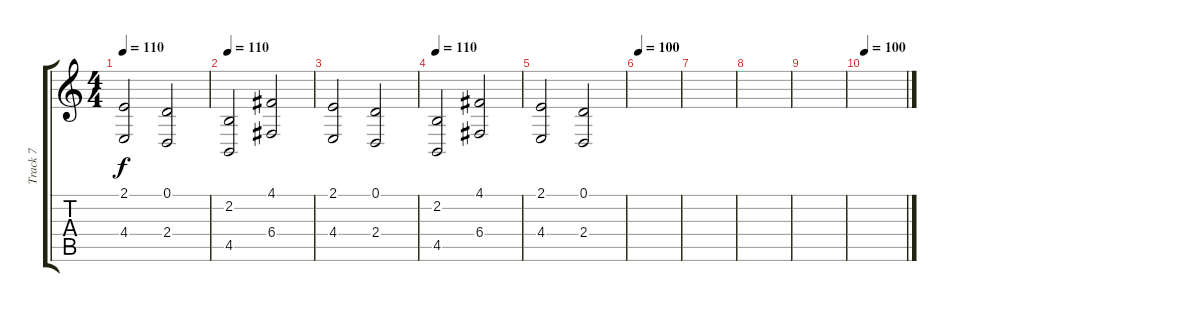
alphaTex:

\track ("Track 7" "Track 7") {instrument stringensemble1}
\staff {score tabs}
\tuning (D4 A3 F3 C3 G2 D2) {hide}
\ts (4 4)
\tempo 110
\clef g2
\ks c
(2.1 4.4).2{dy f} (0.1 2.4).2 |
\tempo 110
(2.2 4.5).2 (4.1 6.4).2 |
(2.1 4.4).2 (0.1 2.4).2 |
\tempo 110
(2.2 4.5).2 (4.1 6.4).2 |
(2.1 4.4).2 (0.1 2.4).2 |
\tempo 100
|
|
|
|
\tempo 100
